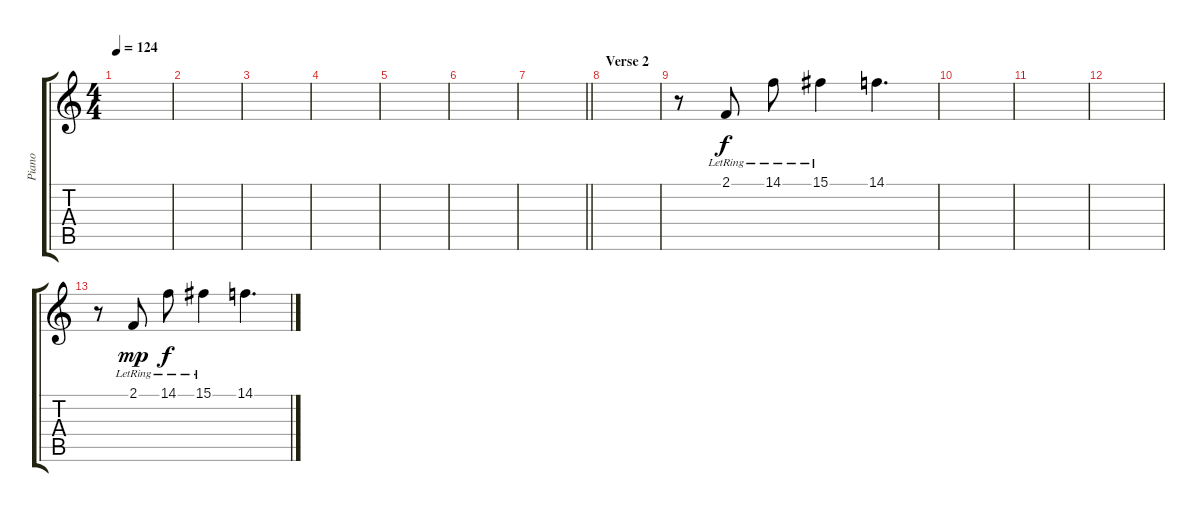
\track ("Piano" "Piano") {instrument acousticgrandpiano}
\staff {score tabs}
\tuning (Eb4 Bb3 Gb3 Db3 Ab2 Eb2) {hide}
\ts (4 4)
\tempo 124
\clef g2
\ks c
|
|
|
|
|
|
\barLineRight lightlight
|
\section ("" "Verse 2")
|
r.8 2.1{lr}.8 14.1{lr}.8{dy f} 15.1{lr}.4 14.1.4{d} |
|
|
|
r.8 2.1{lr}.8{dy mp} 14.1{lr}.8{dy f} 15.1{lr}.4 14.1.4{d}
